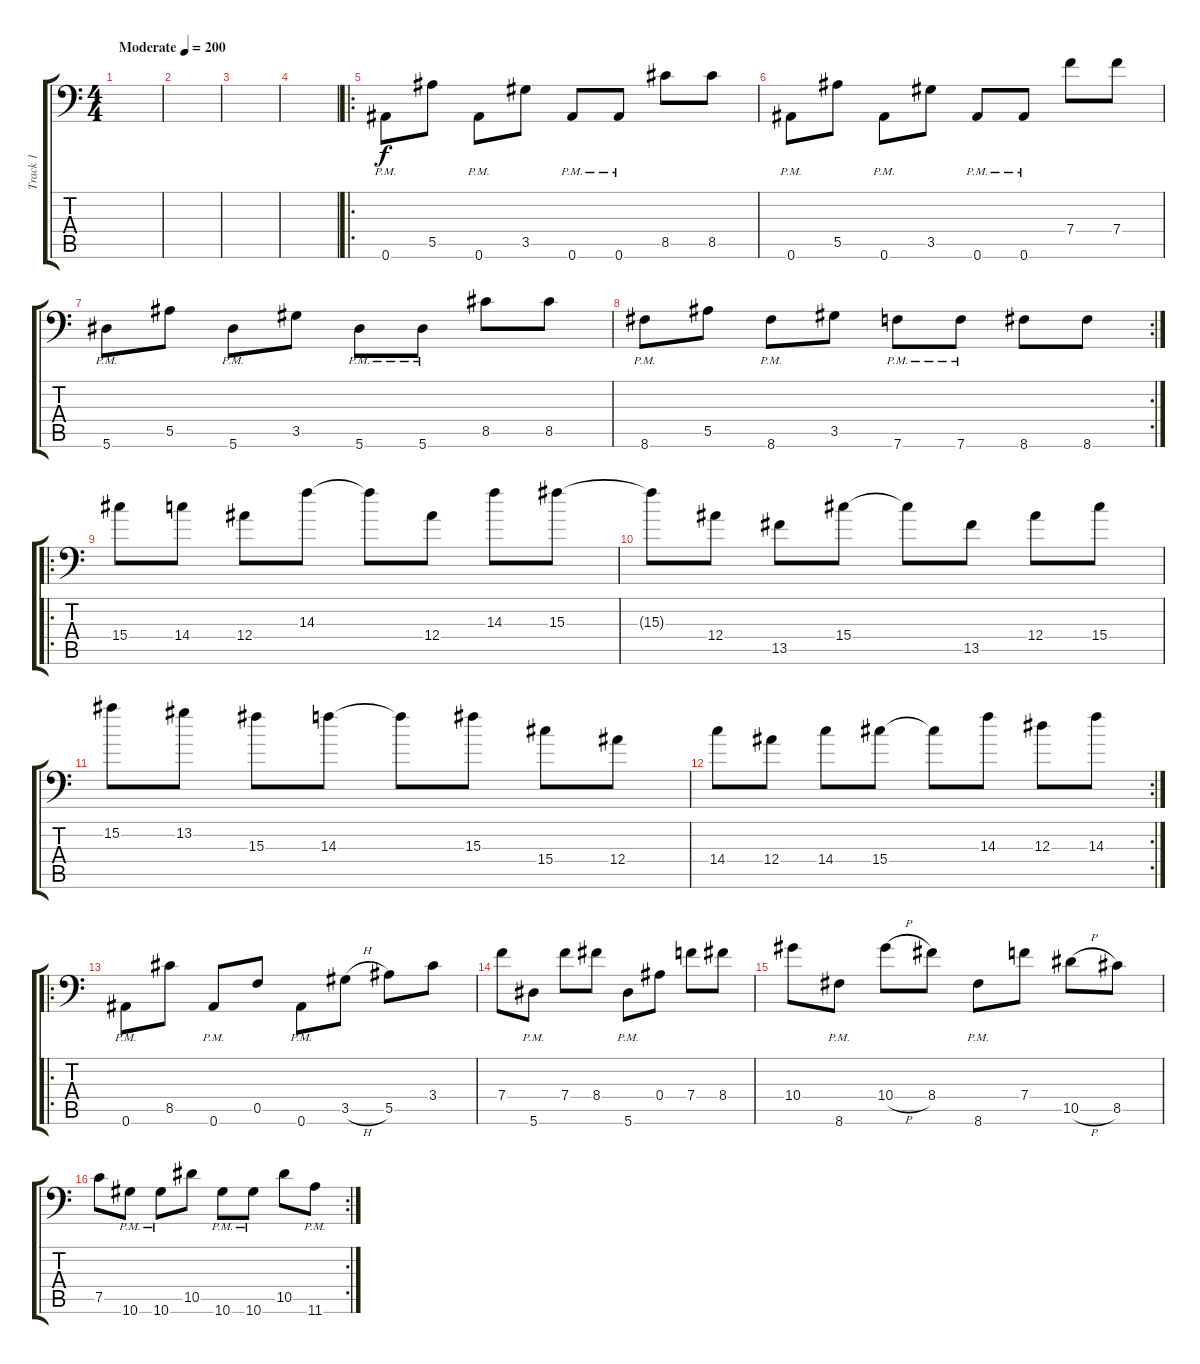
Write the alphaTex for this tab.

\track ("Track 1" "Track 1") {instrument distortionguitar}
\staff {score tabs}
\tuning (C4 G3 Eb3 Bb2 F2 Bb1) {hide}
\ts (4 4)
\tempo (200 "Moderate")
\clef f4
\ks c
|
|
|
|
\ro
0.6{pm}.8 5.5.8 0.6{pm}.8 3.5.8 0.6{pm}.8 0.6{pm}.8 8.5.8 8.5.8 |
0.6{pm}.8 5.5.8 0.6{pm}.8 3.5.8 0.6{pm}.8 0.6{pm}.8 7.4.8 7.4.8 |
5.6{pm}.8 5.5.8 5.6{pm}.8 3.5.8 5.6{pm}.8 5.6{pm}.8 8.5.8 8.5.8 |
\rc 2
8.6{pm}.8 5.5.8 8.6{pm}.8 3.5.8 7.6{pm}.8 7.6{pm}.8 8.6.8 8.6.8 |
\ro
15.4.8 14.4.8 12.4.8 14.3.8 14.3{t}.8 12.4.8 14.3.8 15.3.8 |
15.3{t}.8 12.4.8 13.5.8 15.4.8 15.4{t}.8 13.5.8 12.4.8 15.4.8 |
15.2.8 13.2.8 15.3.8 14.3.8 14.3{t}.8 15.3.8 15.4.8 12.4.8 |
\rc 2
14.4.8 12.4.8 14.4.8 15.4.8 15.4{t}.8 14.3.8 12.3.8 14.3.8 |
\ro
0.6{pm}.8 8.5.8 0.6{pm}.8 0.5.8 0.6{pm}.8 3.5{h}.8 5.5.8 3.4.8 |
7.4.8 5.6{pm}.8 7.4.8 8.4.8 5.6{pm}.8 0.4.8 7.4.8 8.4.8 |
10.4.8 8.6{pm}.8 10.4{h}.8 8.4.8 8.6{pm}.8 7.4.8 10.5{h}.8 8.5.8 |
\rc 2
7.5.8 10.6{pm}.8 10.6{pm}.8 10.5.8 10.6{pm}.8 10.6{pm}.8 10.5.8 11.6{pm}.8
